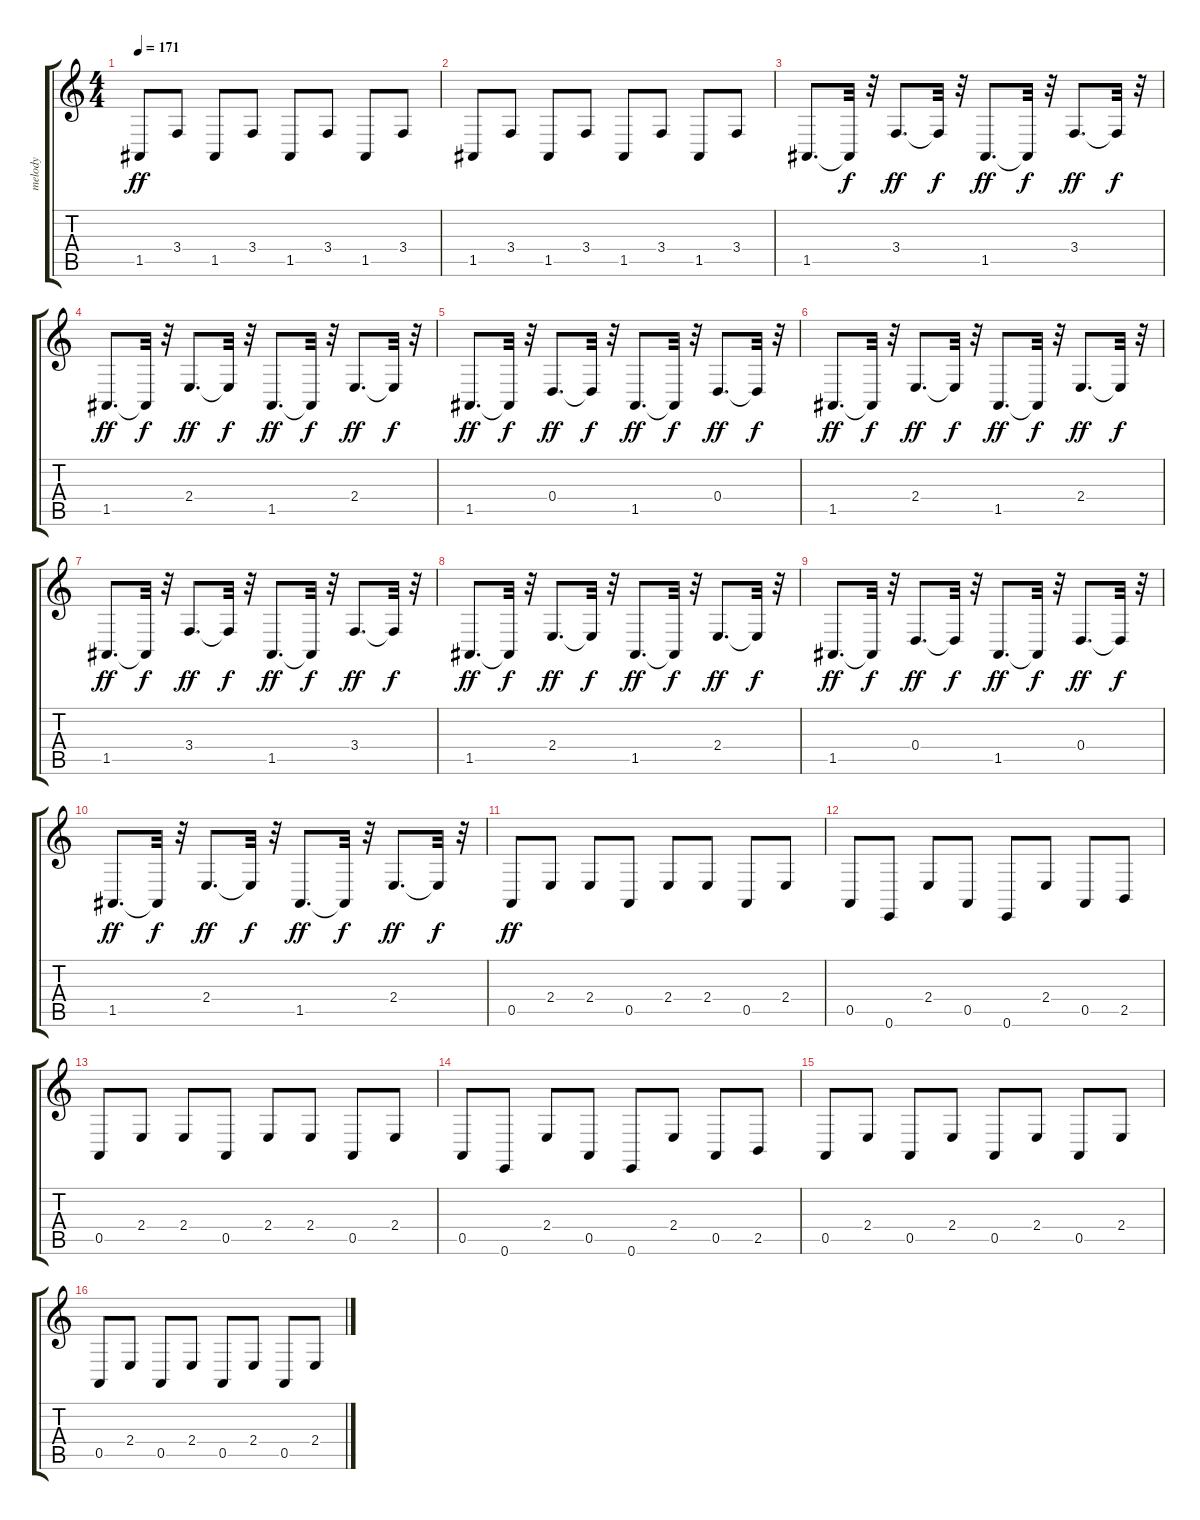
\track ("melody" "melody") {instrument lead1square}
\staff {score tabs}
\tuning (E4 B3 G3 D3 A2 E2) {hide}
\ts (4 4)
\tempo 171
\clef g2
\ks c
1.5.8{dy ff} 3.4.8 1.5.8 3.4.8 1.5.8 3.4.8 1.5.8 3.4.8 |
1.5.8 3.4.8 1.5.8 3.4.8 1.5.8 3.4.8 1.5.8 3.4.8 |
1.5.8{d} 1.5{t}.32{dy f} r.32 3.4.8{d dy ff} 3.4{t}.32{dy f} r.32 1.5.8{d dy ff} 1.5{t}.32{dy f} r.32 3.4.8{d dy ff} 3.4{t}.32{dy f} r.32 |
1.5.8{d dy ff} 1.5{t}.32{dy f} r.32 2.4.8{d dy ff} 2.4{t}.32{dy f} r.32 1.5.8{d dy ff} 1.5{t}.32{dy f} r.32 2.4.8{d dy ff} 2.4{t}.32{dy f} r.32 |
1.5.8{d dy ff} 1.5{t}.32{dy f} r.32 0.4.8{d dy ff} 0.4{t}.32{dy f} r.32 1.5.8{d dy ff} 1.5{t}.32{dy f} r.32 0.4.8{d dy ff} 0.4{t}.32{dy f} r.32 |
1.5.8{d dy ff} 1.5{t}.32{dy f} r.32 2.4.8{d dy ff} 2.4{t}.32{dy f} r.32 1.5.8{d dy ff} 1.5{t}.32{dy f} r.32 2.4.8{d dy ff} 2.4{t}.32{dy f} r.32 |
1.5.8{d dy ff} 1.5{t}.32{dy f} r.32 3.4.8{d dy ff} 3.4{t}.32{dy f} r.32 1.5.8{d dy ff} 1.5{t}.32{dy f} r.32 3.4.8{d dy ff} 3.4{t}.32{dy f} r.32 |
1.5.8{d dy ff} 1.5{t}.32{dy f} r.32 2.4.8{d dy ff} 2.4{t}.32{dy f} r.32 1.5.8{d dy ff} 1.5{t}.32{dy f} r.32 2.4.8{d dy ff} 2.4{t}.32{dy f} r.32 |
1.5.8{d dy ff} 1.5{t}.32{dy f} r.32 0.4.8{d dy ff} 0.4{t}.32{dy f} r.32 1.5.8{d dy ff} 1.5{t}.32{dy f} r.32 0.4.8{d dy ff} 0.4{t}.32{dy f} r.32 |
1.5.8{d dy ff} 1.5{t}.32{dy f} r.32 2.4.8{d dy ff} 2.4{t}.32{dy f} r.32 1.5.8{d dy ff} 1.5{t}.32{dy f} r.32 2.4.8{d dy ff} 2.4{t}.32{dy f} r.32 |
0.5.8{dy ff} 2.4.8 2.4.8 0.5.8 2.4.8 2.4.8 0.5.8 2.4.8 |
0.5.8 0.6.8 2.4.8 0.5.8 0.6.8 2.4.8 0.5.8 2.5.8 |
0.5.8 2.4.8 2.4.8 0.5.8 2.4.8 2.4.8 0.5.8 2.4.8 |
0.5.8 0.6.8 2.4.8 0.5.8 0.6.8 2.4.8 0.5.8 2.5.8 |
0.5.8 2.4.8 0.5.8 2.4.8 0.5.8 2.4.8 0.5.8 2.4.8 |
0.5.8 2.4.8 0.5.8 2.4.8 0.5.8 2.4.8 0.5.8 2.4.8
